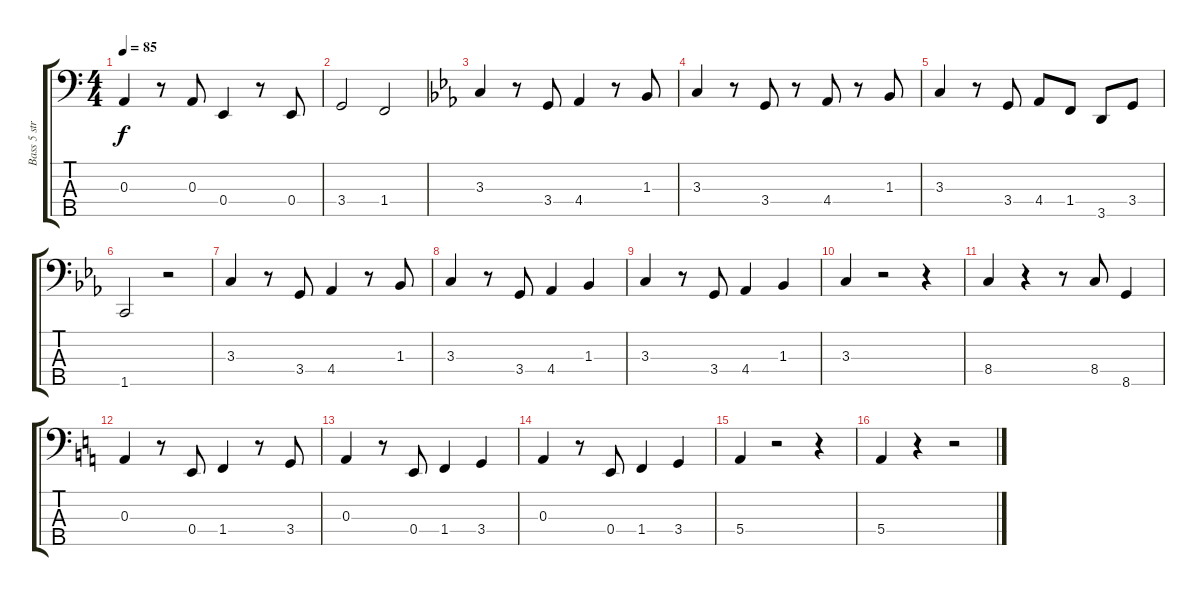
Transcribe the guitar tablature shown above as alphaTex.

\track ("Bass 5 strings" "Bass 5 str") {instrument electricbasspick}
\staff {score tabs}
\tuning (G2 D2 A1 E1 B0) {hide}
\ts (4 4)
\tempo 85
\clef f4
\ks c
0.3.4{dy f} r.8 0.3.8 0.4.4 r.8 0.4.8 |
3.4.2 1.4.2 |
\ks eb
3.3.4 r.8 3.4.8 4.4.4 r.8 1.3.8 |
3.3.4 r.8 3.4.8 r.8 4.4.8 r.8 1.3.8 |
3.3.4 r.8 3.4.8 4.4.8 1.4.8 3.5.8 3.4.8 |
1.5.2 r.2 |
3.3.4 r.8 3.4.8 4.4.4 r.8 1.3.8 |
3.3.4 r.8 3.4.8 4.4.4 1.3.4 |
3.3.4 r.8 3.4.8 4.4.4 1.3.4 |
3.3.4 r.2 r.4 |
8.4.4 r.4 r.8 8.4.8 8.5.4 |
\ks c
0.3.4 r.8 0.4.8 1.4.4 r.8 3.4.8 |
0.3.4 r.8 0.4.8 1.4.4 3.4.4 |
0.3.4 r.8 0.4.8 1.4.4 3.4.4 |
5.4.4 r.2 r.4 |
5.4.4 r.4 r.2
